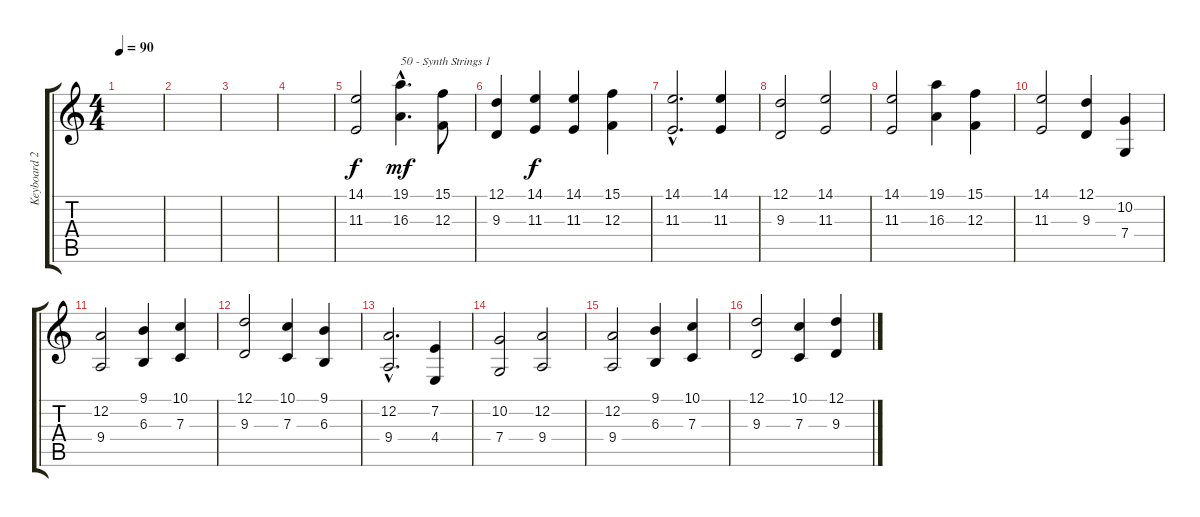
\track ("Keyboard 2" "Keyboard 2") {instrument synthstrings1}
\staff {score tabs}
\tuning (D4 A3 F3 C3 G2 D2) {hide}
\ts (4 4)
\tempo 90
\clef g2
\ks c
|
|
|
|
(14.1 11.3).2 (19.1{hac} 16.3{hac}).4{d txt "50 - Synth Strings 1" dy mf} (15.1 12.3).8 |
(12.1 9.3).4 (14.1 11.3).4{dy f} (14.1 11.3).4 (15.1 12.3).4 |
(14.1{hac} 11.3{hac}).2{d} (14.1 11.3).4 |
(12.1 9.3).2 (14.1 11.3).2 |
(14.1 11.3).2 (19.1 16.3).4 (15.1 12.3).4 |
(14.1 11.3).2 (12.1 9.3).4 (10.2 7.4).4 |
(12.2 9.4).2 (9.1 6.3).4 (10.1 7.3).4 |
(12.1 9.3).2 (10.1 7.3).4 (9.1 6.3).4 |
(12.2{hac} 9.4{hac}).2{d} (7.2 4.4).4 |
(10.2 7.4).2 (12.2 9.4).2 |
(12.2 9.4).2 (9.1 6.3).4 (10.1 7.3).4 |
(12.1 9.3).2 (10.1 7.3).4 (12.1 9.3).4
